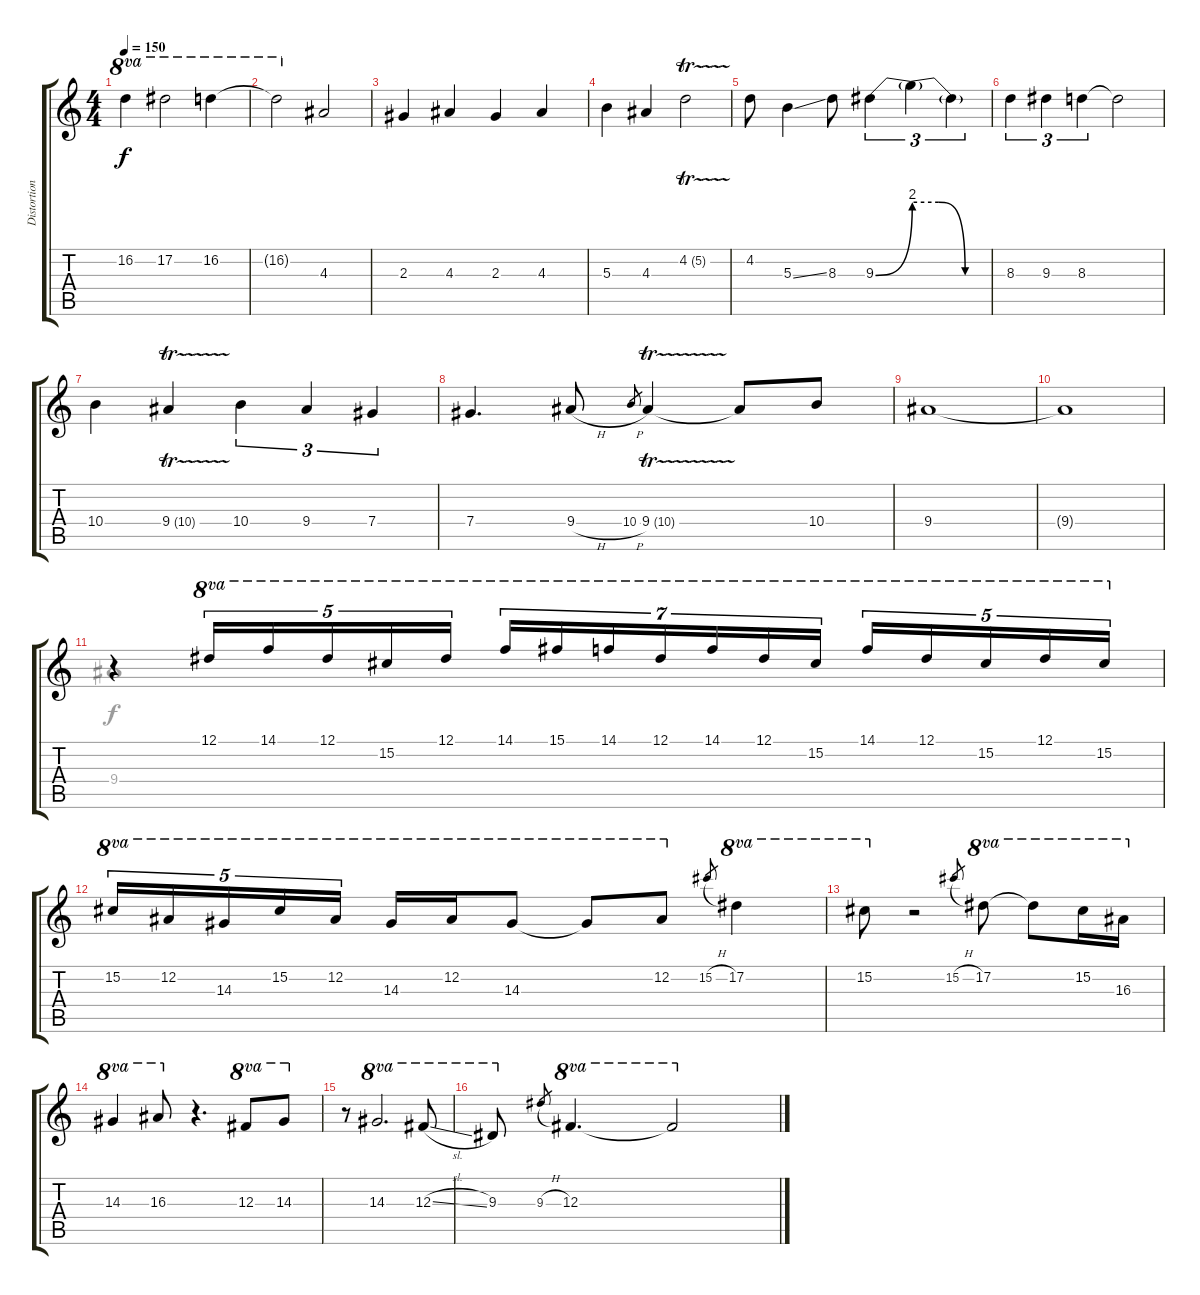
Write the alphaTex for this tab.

\track ("Distortion" "Distortion") {instrument distortionguitar}
\staff {score tabs}
\tuning (Eb4 Bb3 Gb3 Db3 Ab2 Eb2) {hide}
\voice
\ts (4 4)
\tempo 150
\clef g2
\ks c
16.2.4{ot 8va dy f} 17.2.2{ot 8va} 16.2.4{ot 8va} |
16.2{t}.2{ot 8va} 4.3.2 |
2.3.4 4.3.4 2.3.4 4.3.4 |
5.3.4 4.3.4 4.2{tr (5 32)}.2 |
4.2.8 5.3{ss}.4 8.3.8 9.3{be (bend 0 0 60 8)}.4{tu (3 2)} 9.3{be (custom 0 8 20 8 40 0 60 0) t}.4{tu (3 2)} 9.3{t}.4{tu (3 2)} |
8.3.4{tu (3 2)} 9.3.4{tu (3 2)} 8.3.4{tu (3 2)} 8.3{t}.2 |
10.4.4 9.4{tr (10 32)}.4 10.4.4{tu (3 2)} 9.4.4{tu (3 2)} 7.4.4{tu (3 2)} |
7.4.4{d} 9.4{h}.8 10.4{h}.8{gr} 9.4{tr (10 32)}.4 9.4{t}.8 10.4.8 |
9.4.1 |
9.4{t}.1 |
r.4 12.1.16{tu (5 4) ot 8va} 14.1.16{tu (5 4) ot 8va} 12.1.16{tu (5 4) ot 8va} 15.2.16{tu (5 4) ot 8va} 12.1.16{tu (5 4) ot 8va} 14.1.16{tu (7 4) ot 8va} 15.1.16{tu (7 4) ot 8va} 14.1.16{tu (7 4) ot 8va} 12.1.16{tu (7 4) ot 8va} 14.1.16{tu (7 4) ot 8va} 12.1.16{tu (7 4) ot 8va} 15.2.16{tu (7 4) ot 8va} 14.1.16{tu (5 4) ot 8va} 12.1.16{tu (5 4) ot 8va} 15.2.16{tu (5 4) ot 8va} 12.1.16{tu (5 4) ot 8va} 15.2.16{tu (5 4) ot 8va} |
15.2.16{tu (5 4) ot 8va} 12.2.16{tu (5 4) ot 8va} 14.3.16{tu (5 4) ot 8va} 15.2.16{tu (5 4) ot 8va} 12.2.16{tu (5 4) ot 8va} 14.3.16{ot 8va} 12.2.16{ot 8va} 14.3.8{ot 8va} 14.3{t}.8{ot 8va} 12.2.8{ot 8va} 15.2{h}.8{gr} 17.2.4{ot 8va} |
15.2.8{ot 8va} r.2 15.2{h}.8{gr} 17.2.8{ot 8va} 17.2{t}.8{ot 8va} 15.2.16{ot 8va} 16.3.16{ot 8va} |
14.3.4{ot 8va} 16.3.8{ot 8va} r.4{d} 12.3.8{ot 8va} 14.3.8{ot 8va} |
r.8 14.3.2{d ot 8va} 12.3{sl}.8{ot 8va} |
9.3.8{ot 8va} 9.3{h}.8{gr} 12.3.4{d ot 8va} 12.3{t}.2{ot 8va}
\voice
\clef g2
\ottava regular
\simile none
\ks c
|
|
|
|
|
|
|
|
|
|
9.4.1 |
|
|
|
|
